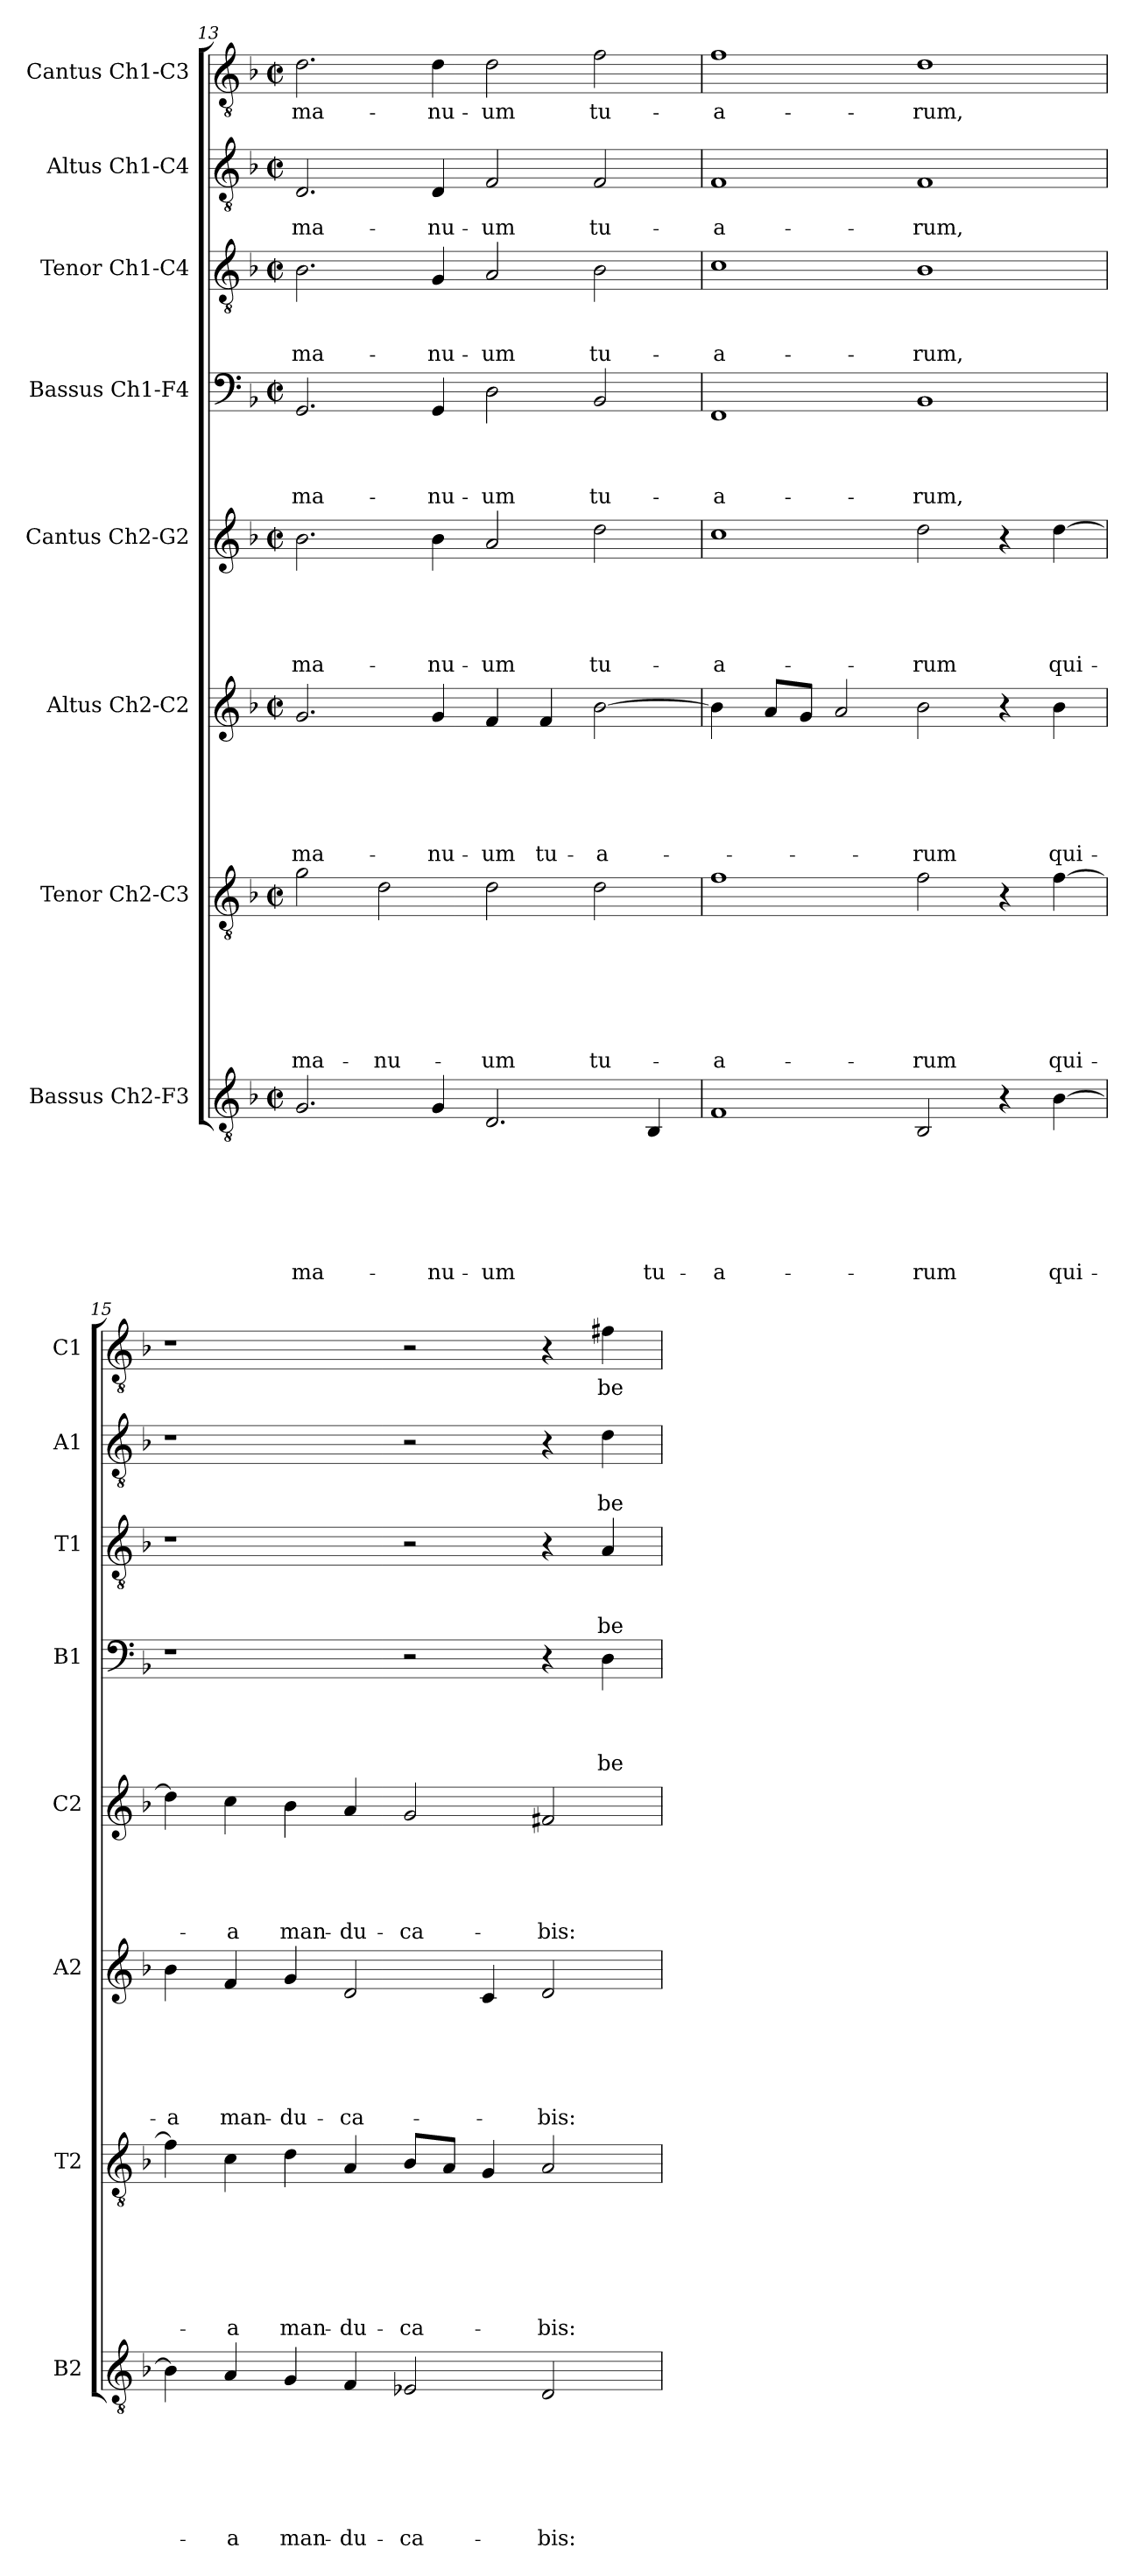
**kern	**text	**text	**text	**text	**text	**text	**text	**kern	**text	**text	**text	**text	**text	**text	**text	**kern	**text	**text	**text	**text	**text	**text	**kern	**text	**text	**text	**text	**text	**kern	**text	**text	**text	**text	**kern	**text	**text	**text	**kern	**text	**text	**kern	**text
*part8	*part8	*part8	*part8	*part8	*part8	*part8	*part8	*part7	*part7	*part7	*part7	*part7	*part7	*part7	*part7	*part6	*part6	*part6	*part6	*part6	*part6	*part6	*part5	*part5	*part5	*part5	*part5	*part5	*part4	*part4	*part4	*part4	*part4	*part3	*part3	*part3	*part3	*part2	*part2	*part2	*part1	*part1
*staff8	*staff8	*staff8	*staff8	*staff8	*staff8	*staff8	*staff8	*staff7	*staff7	*staff7	*staff7	*staff7	*staff7	*staff7	*staff7	*staff6	*staff6	*staff6	*staff6	*staff6	*staff6	*staff6	*staff5	*staff5	*staff5	*staff5	*staff5	*staff5	*staff4	*staff4	*staff4	*staff4	*staff4	*staff3	*staff3	*staff3	*staff3	*staff2	*staff2	*staff2	*staff1	*staff1
*I"Bassus Ch2-F3	*	*	*	*	*	*	*	*I"Tenor Ch2-C3	*	*	*	*	*	*	*	*I"Altus Ch2-C2	*	*	*	*	*	*	*I"Cantus Ch2-G2	*	*	*	*	*	*I"Bassus Ch1-F4	*	*	*	*	*I"Tenor Ch1-C4	*	*	*	*I"Altus Ch1-C4	*	*	*I"Cantus Ch1-C3	*
*I'B2	*	*	*	*	*	*	*	*I'T2	*	*	*	*	*	*	*	*I'A2	*	*	*	*	*	*	*I'C2	*	*	*	*	*	*I'B1	*	*	*	*	*I'T1	*	*	*	*I'A1	*	*	*I'C1	*
*clefGv2	*	*	*	*	*	*	*	*clefGv2	*	*	*	*	*	*	*	*clefG2	*	*	*	*	*	*	*clefG2	*	*	*	*	*	*clefF4	*	*	*	*	*clefGv2	*	*	*	*clefGv2	*	*	*clefGv2	*
*k[b-]	*	*	*	*	*	*	*	*k[b-]	*	*	*	*	*	*	*	*k[b-]	*	*	*	*	*	*	*k[b-]	*	*	*	*	*	*k[b-]	*	*	*	*	*k[b-]	*	*	*	*k[b-]	*	*	*k[b-]	*
*F:	*	*	*	*	*	*	*	*F:	*	*	*	*	*	*	*	*F:	*	*	*	*	*	*	*F:	*	*	*	*	*	*F:	*	*	*	*	*F:	*	*	*	*F:	*	*	*F:	*
*M2/2	*	*	*	*	*	*	*	*M2/2	*	*	*	*	*	*	*	*M2/2	*	*	*	*	*	*	*M2/2	*	*	*	*	*	*M2/2	*	*	*	*	*M2/2	*	*	*	*M2/2	*	*	*M2/2	*
*met(c|)	*	*	*	*	*	*	*	*met(c|)	*	*	*	*	*	*	*	*met(c|)	*	*	*	*	*	*	*met(c|)	*	*	*	*	*	*met(c|)	*	*	*	*	*met(c|)	*	*	*	*met(c|)	*	*	*met(c|)	*
=13	=13	=13	=13	=13	=13	=13	=13	=13	=13	=13	=13	=13	=13	=13	=13	=13	=13	=13	=13	=13	=13	=13	=13	=13	=13	=13	=13	=13	=13	=13	=13	=13	=13	=13	=13	=13	=13	=13	=13	=13	=13	=13
!	!	!	!	!	!	!	!LO:LY:b	!	!	!	!	!	!	!	!LO:LY:b	!	!	!	!	!	!	!LO:LY:b	!	!	!	!	!	!LO:LY:b	!	!	!	!	!LO:LY:b	!	!	!	!LO:LY:b	!	!	!LO:LY:b	!	!LO:LY:b
2.G/	.	.	.	.	.	.	ma-	2g\	.	.	.	.	.	.	ma-	2.g/	.	.	.	.	.	ma-	2.b-\	.	.	.	.	ma-	2.GG/	.	.	.	ma-	2.B-\	.	.	ma-	2.D/	.	ma-	2.d\	ma-
!	!	!	!	!	!	!	!	!	!	!	!	!	!	!	!LO:LY:b	!	!	!	!	!	!	!	!	!	!	!	!	!	!	!	!	!	!	!	!	!	!	!	!	!	!	!
.	.	.	.	.	.	.	.	2d\	.	.	.	.	.	.	-nu-	.	.	.	.	.	.	.	.	.	.	.	.	.	.	.	.	.	.	.	.	.	.	.	.	.	.	.
!	!	!	!	!	!	!	!LO:LY:b	!	!	!	!	!	!	!	!	!	!	!	!	!	!	!LO:LY:b	!	!	!	!	!	!LO:LY:b	!	!	!	!	!LO:LY:b	!	!	!	!LO:LY:b	!	!	!LO:LY:b	!	!LO:LY:b
4G/	.	.	.	.	.	.	-nu-	.	.	.	.	.	.	.	.	4g/	.	.	.	.	.	-nu-	4b-\	.	.	.	.	-nu-	4GG/	.	.	.	-nu-	4G/	.	.	-nu-	4D/	.	-nu-	4d\	-nu-
!	!	!	!	!	!	!	!LO:LY:b	!	!	!	!	!	!	!	!LO:LY:b	!	!	!	!	!	!	!LO:LY:b	!	!	!	!	!	!LO:LY:b	!	!	!	!	!LO:LY:b	!	!	!	!LO:LY:b	!	!	!LO:LY:b	!	!LO:LY:b
2.D/	.	.	.	.	.	.	-um	2d\	.	.	.	.	.	.	-um	4f/	.	.	.	.	.	-um	2a/	.	.	.	.	-um	2D\	.	.	.	-um	2A/	.	.	-um	2F/	.	-um	2d\	-um
!	!	!	!	!	!	!	!	!	!	!	!	!	!	!	!	!	!	!	!	!	!	!LO:LY:b	!	!	!	!	!	!	!	!	!	!	!	!	!	!	!	!	!	!	!	!
.	.	.	.	.	.	.	.	.	.	.	.	.	.	.	.	4f/	.	.	.	.	.	tu-	.	.	.	.	.	.	.	.	.	.	.	.	.	.	.	.	.	.	.	.
!	!	!	!	!	!	!	!	!	!	!	!	!	!	!	!LO:LY:b	!	!	!	!	!	!	!LO:LY:b	!	!	!	!	!	!LO:LY:b	!	!	!	!	!LO:LY:b	!	!	!	!LO:LY:b	!	!	!LO:LY:b	!	!LO:LY:b
.	.	.	.	.	.	.	.	2d\	.	.	.	.	.	.	tu-	[2b-\	.	.	.	.	.	-a-	2dd\	.	.	.	.	tu-	2BB-/	.	.	.	tu-	2B-\	.	.	tu-	2F/	.	tu-	2f\	tu-
!	!	!	!	!	!	!	!LO:LY:b	!	!	!	!	!	!	!	!	!	!	!	!	!	!	!	!	!	!	!	!	!	!	!	!	!	!	!	!	!	!	!	!	!	!	!
4BB-/	.	.	.	.	.	.	tu-	.	.	.	.	.	.	.	.	.	.	.	.	.	.	.	.	.	.	.	.	.	.	.	.	.	.	.	.	.	.	.	.	.	.	.
!!LO:LB:g=z
=14	=14	=14	=14	=14	=14	=14	=14	=14	=14	=14	=14	=14	=14	=14	=14	=14	=14	=14	=14	=14	=14	=14	=14	=14	=14	=14	=14	=14	=14	=14	=14	=14	=14	=14	=14	=14	=14	=14	=14	=14	=14	=14
!	!	!	!	!	!	!	!LO:LY:b	!	!	!	!	!	!	!	!LO:LY:b	!	!	!	!	!	!	!	!	!	!	!	!	!LO:LY:b	!	!	!	!	!LO:LY:b	!	!	!	!LO:LY:b	!	!	!LO:LY:b	!	!LO:LY:b
1F	.	.	.	.	.	.	-a-	1f	.	.	.	.	.	.	-a-	4b-\]	.	.	.	.	.	.	1cc	.	.	.	.	-a-	1FF	.	.	.	-a-	1c	.	.	-a-	1F	.	-a-	1f	-a-
.	.	.	.	.	.	.	.	.	.	.	.	.	.	.	.	8a/L	.	.	.	.	.	.	.	.	.	.	.	.	.	.	.	.	.	.	.	.	.	.	.	.	.	.
.	.	.	.	.	.	.	.	.	.	.	.	.	.	.	.	8g/J	.	.	.	.	.	.	.	.	.	.	.	.	.	.	.	.	.	.	.	.	.	.	.	.	.	.
.	.	.	.	.	.	.	.	.	.	.	.	.	.	.	.	2a/	.	.	.	.	.	.	.	.	.	.	.	.	.	.	.	.	.	.	.	.	.	.	.	.	.	.
!	!	!	!	!	!	!	!LO:LY:b	!	!	!	!	!	!	!	!LO:LY:b	!	!	!	!	!	!	!LO:LY:b	!	!	!	!	!	!LO:LY:b	!	!	!	!	!LO:LY:b	!	!	!	!LO:LY:b	!	!	!LO:LY:b	!	!LO:LY:b
2BB-/	.	.	.	.	.	.	-rum	2f\	.	.	.	.	.	.	-rum	2b-\	.	.	.	.	.	-rum	2dd\	.	.	.	.	-rum	1BB-	.	.	.	-rum,	1B-	.	.	-rum,	1F	.	-rum,	1d	-rum,
4r	.	.	.	.	.	.	.	4r	.	.	.	.	.	.	.	4r	.	.	.	.	.	.	4r	.	.	.	.	.	.	.	.	.	.	.	.	.	.	.	.	.	.	.
!	!	!	!	!	!	!	!LO:LY:b	!	!	!	!	!	!	!	!LO:LY:b	!	!	!	!	!	!	!LO:LY:b	!	!	!	!	!	!LO:LY:b	!	!	!	!	!	!	!	!	!	!	!	!	!	!
[4B-\	.	.	.	.	.	.	qui-	[4f\	.	.	.	.	.	.	qui-	4b-\	.	.	.	.	.	qui-	[4dd\	.	.	.	.	qui-	.	.	.	.	.	.	.	.	.	.	.	.	.	.
=15	=15	=15	=15	=15	=15	=15	=15	=15	=15	=15	=15	=15	=15	=15	=15	=15	=15	=15	=15	=15	=15	=15	=15	=15	=15	=15	=15	=15	=15	=15	=15	=15	=15	=15	=15	=15	=15	=15	=15	=15	=15	=15
!	!	!	!	!	!	!	!	!	!	!	!	!	!	!	!	!	!	!	!	!	!	!LO:LY:b	!	!	!	!	!	!	!	!	!	!	!	!	!	!	!	!	!	!	!	!
4B-\]	.	.	.	.	.	.	.	4f\]	.	.	.	.	.	.	.	4b-\	.	.	.	.	.	-a	4dd\]	.	.	.	.	.	1r	.	.	.	.	1r	.	.	.	1r	.	.	1r	.
!	!	!	!	!	!	!	!LO:LY:b	!	!	!	!	!	!	!	!LO:LY:b	!	!	!	!	!	!	!LO:LY:b	!	!	!	!	!	!LO:LY:b	!	!	!	!	!	!	!	!	!	!	!	!	!	!
4A/	.	.	.	.	.	.	-a	4c\	.	.	.	.	.	.	-a	4f/	.	.	.	.	.	man-	4cc\	.	.	.	.	-a	.	.	.	.	.	.	.	.	.	.	.	.	.	.
!	!	!	!	!	!	!	!LO:LY:b	!	!	!	!	!	!	!	!LO:LY:b	!	!	!	!	!	!	!LO:LY:b	!	!	!	!	!	!LO:LY:b	!	!	!	!	!	!	!	!	!	!	!	!	!	!
4G/	.	.	.	.	.	.	man-	4d\	.	.	.	.	.	.	man-	4g/	.	.	.	.	.	-du-	4b-\	.	.	.	.	man-	.	.	.	.	.	.	.	.	.	.	.	.	.	.
!	!	!	!	!	!	!	!LO:LY:b	!	!	!	!	!	!	!	!LO:LY:b	!	!	!	!	!	!	!LO:LY:b	!	!	!	!	!	!LO:LY:b	!	!	!	!	!	!	!	!	!	!	!	!	!	!
4F/	.	.	.	.	.	.	-du-	4A/	.	.	.	.	.	.	-du-	2d/	.	.	.	.	.	-ca-	4a/	.	.	.	.	-du-	.	.	.	.	.	.	.	.	.	.	.	.	.	.
!	!	!	!	!	!	!	!LO:LY:b	!	!	!	!	!	!	!	!LO:LY:b	!	!	!	!	!	!	!	!	!	!	!	!	!LO:LY:b	!	!	!	!	!	!	!	!	!	!	!	!	!	!
2E-X/	.	.	.	.	.	.	-ca-	8B-/L	.	.	.	.	.	.	-ca-	.	.	.	.	.	.	.	2g/	.	.	.	.	-ca-	2r	.	.	.	.	2r	.	.	.	2r	.	.	2r	.
.	.	.	.	.	.	.	.	8A/J	.	.	.	.	.	.	.	.	.	.	.	.	.	.	.	.	.	.	.	.	.	.	.	.	.	.	.	.	.	.	.	.	.	.
.	.	.	.	.	.	.	.	4G/	.	.	.	.	.	.	.	4c/	.	.	.	.	.	.	.	.	.	.	.	.	.	.	.	.	.	.	.	.	.	.	.	.	.	.
!	!	!	!	!	!	!	!LO:LY:b	!	!	!	!	!	!	!	!LO:LY:b	!	!	!	!	!	!	!LO:LY:b	!	!	!	!	!	!LO:LY:b	!	!	!	!	!	!	!	!	!	!	!	!	!	!
2D/	.	.	.	.	.	.	-bis:	2A/	.	.	.	.	.	.	-bis:	2d/	.	.	.	.	.	-bis:	2f#X/	.	.	.	.	-bis:	4r	.	.	.	.	4r	.	.	.	4r	.	.	4r	.
!	!	!	!	!	!	!	!	!	!	!	!	!	!	!	!	!	!	!	!	!	!	!	!	!	!	!	!	!	!	!	!	!	!LO:LY:b	!	!	!	!LO:LY:b	!	!	!LO:LY:b	!	!LO:LY:b
.	.	.	.	.	.	.	.	.	.	.	.	.	.	.	.	.	.	.	.	.	.	.	.	.	.	.	.	.	4D\	.	.	.	be-	4A/	.	.	be-	4d\	.	be-	4f#X\	be-
=	=	=	=	=	=	=	=	=	=	=	=	=	=	=	=	=	=	=	=	=	=	=	=	=	=	=	=	=	=	=	=	=	=	=	=	=	=	=	=	=	=	=
*-	*-	*-	*-	*-	*-	*-	*-	*-	*-	*-	*-	*-	*-	*-	*-	*-	*-	*-	*-	*-	*-	*-	*-	*-	*-	*-	*-	*-	*-	*-	*-	*-	*-	*-	*-	*-	*-	*-	*-	*-	*-	*-
